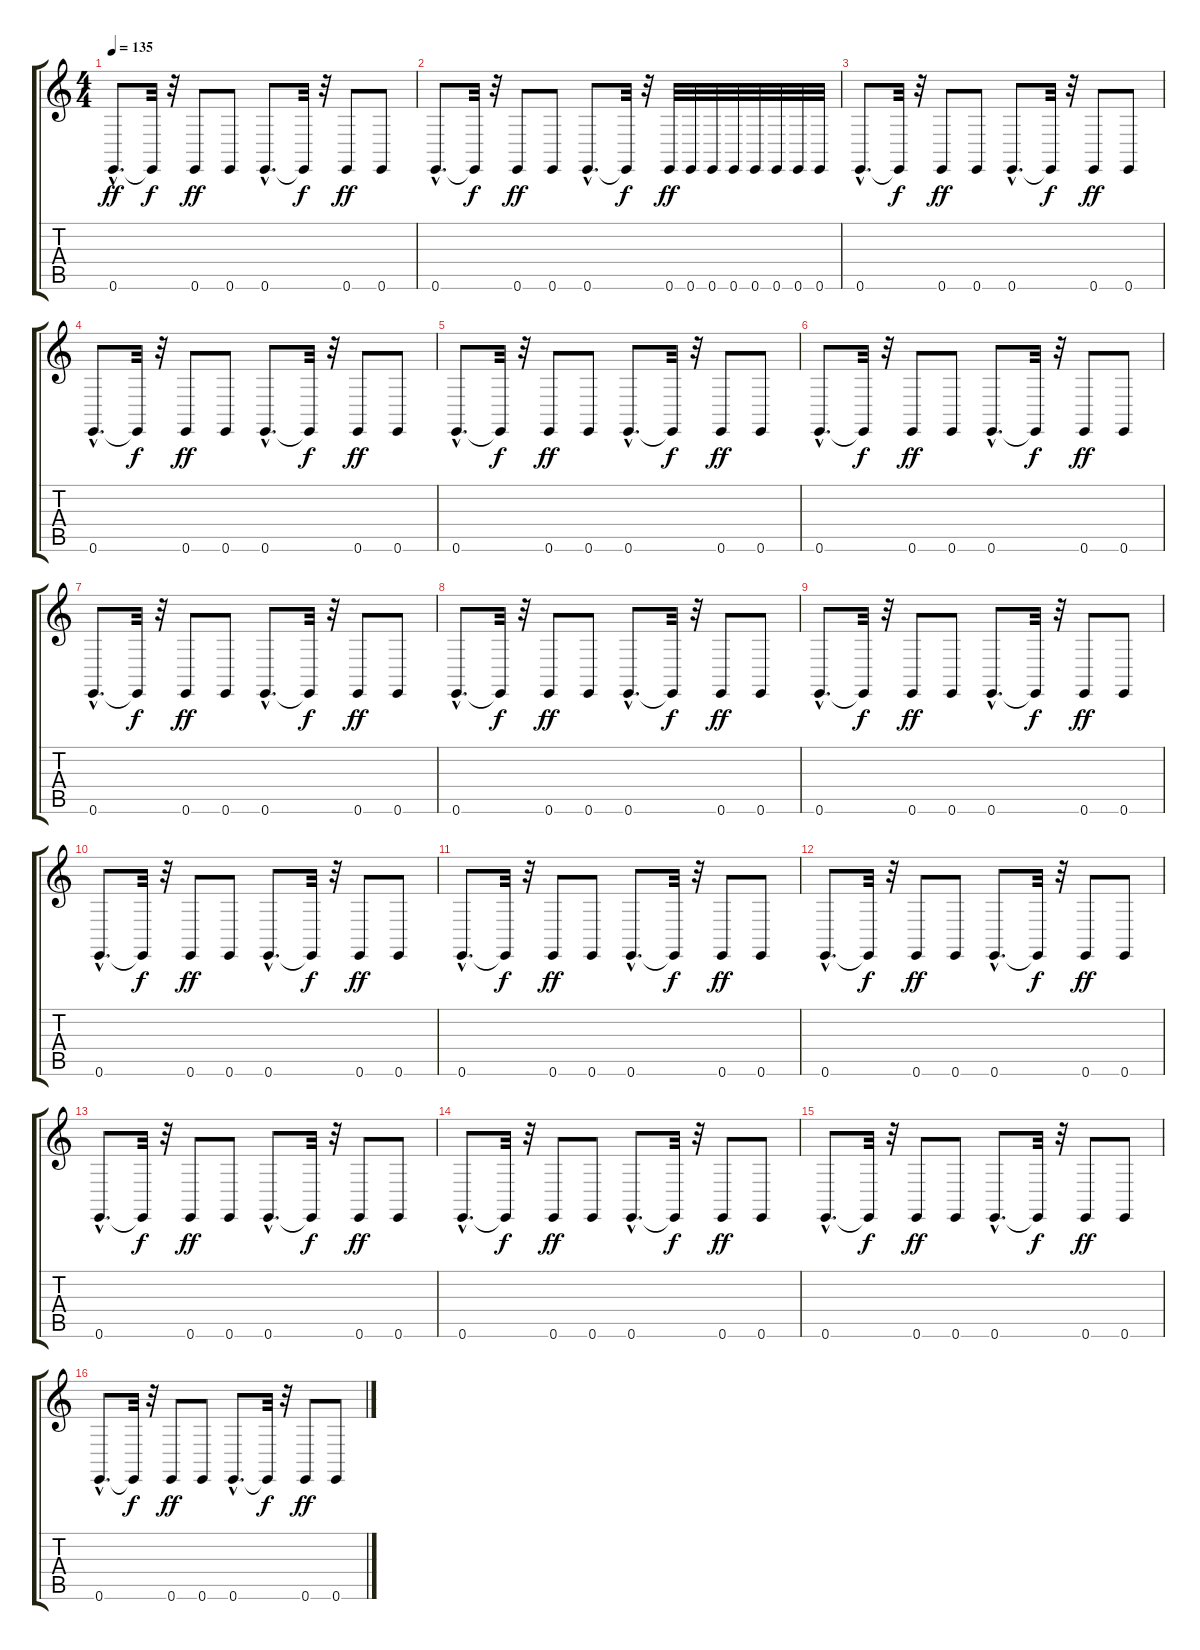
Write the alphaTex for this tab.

\track "" {instrument brightacousticpiano}
\staff {score tabs}
\tuning (E4 B3 G3 D3 A2 E2) {hide}
\ts (4 4)
\tempo 135
\clef g2
\ks c
0.6{hac}.8{d dy ff} 0.6{t}.32{dy f} r.32 0.6.8{dy ff} 0.6.8 0.6{hac}.8{d} 0.6{t}.32{dy f} r.32 0.6.8{dy ff} 0.6.8 |
0.6{hac}.8{d} 0.6{t}.32{dy f} r.32 0.6.8{dy ff} 0.6.8 0.6{hac}.8{d} 0.6{t}.32{dy f} r.32 0.6.32{dy ff} 0.6.32 0.6.32 0.6.32 0.6.32 0.6.32 0.6.32 0.6.32 |
0.6{hac}.8{d} 0.6{t}.32{dy f} r.32 0.6.8{dy ff} 0.6.8 0.6{hac}.8{d} 0.6{t}.32{dy f} r.32 0.6.8{dy ff} 0.6.8 |
0.6{hac}.8{d} 0.6{t}.32{dy f} r.32 0.6.8{dy ff} 0.6.8 0.6{hac}.8{d} 0.6{t}.32{dy f} r.32 0.6.8{dy ff} 0.6.8 |
0.6{hac}.8{d} 0.6{t}.32{dy f} r.32 0.6.8{dy ff} 0.6.8 0.6{hac}.8{d} 0.6{t}.32{dy f} r.32 0.6.8{dy ff} 0.6.8 |
0.6{hac}.8{d} 0.6{t}.32{dy f} r.32 0.6.8{dy ff} 0.6.8 0.6{hac}.8{d} 0.6{t}.32{dy f} r.32 0.6.8{dy ff} 0.6.8 |
0.6{hac}.8{d} 0.6{t}.32{dy f} r.32 0.6.8{dy ff} 0.6.8 0.6{hac}.8{d} 0.6{t}.32{dy f} r.32 0.6.8{dy ff} 0.6.8 |
0.6{hac}.8{d} 0.6{t}.32{dy f} r.32 0.6.8{dy ff} 0.6.8 0.6{hac}.8{d} 0.6{t}.32{dy f} r.32 0.6.8{dy ff} 0.6.8 |
0.6{hac}.8{d} 0.6{t}.32{dy f} r.32 0.6.8{dy ff} 0.6.8 0.6{hac}.8{d} 0.6{t}.32{dy f} r.32 0.6.8{dy ff} 0.6.8 |
0.6{hac}.8{d} 0.6{t}.32{dy f} r.32 0.6.8{dy ff} 0.6.8 0.6{hac}.8{d} 0.6{t}.32{dy f} r.32 0.6.8{dy ff} 0.6.8 |
0.6{hac}.8{d} 0.6{t}.32{dy f} r.32 0.6.8{dy ff} 0.6.8 0.6{hac}.8{d} 0.6{t}.32{dy f} r.32 0.6.8{dy ff} 0.6.8 |
0.6{hac}.8{d} 0.6{t}.32{dy f} r.32 0.6.8{dy ff} 0.6.8 0.6{hac}.8{d} 0.6{t}.32{dy f} r.32 0.6.8{dy ff} 0.6.8 |
0.6{hac}.8{d} 0.6{t}.32{dy f} r.32 0.6.8{dy ff} 0.6.8 0.6{hac}.8{d} 0.6{t}.32{dy f} r.32 0.6.8{dy ff} 0.6.8 |
0.6{hac}.8{d} 0.6{t}.32{dy f} r.32 0.6.8{dy ff} 0.6.8 0.6{hac}.8{d} 0.6{t}.32{dy f} r.32 0.6.8{dy ff} 0.6.8 |
0.6{hac}.8{d} 0.6{t}.32{dy f} r.32 0.6.8{dy ff} 0.6.8 0.6{hac}.8{d} 0.6{t}.32{dy f} r.32 0.6.8{dy ff} 0.6.8 |
0.6{hac}.8{d} 0.6{t}.32{dy f} r.32 0.6.8{dy ff} 0.6.8 0.6{hac}.8{d} 0.6{t}.32{dy f} r.32 0.6.8{dy ff} 0.6.8
